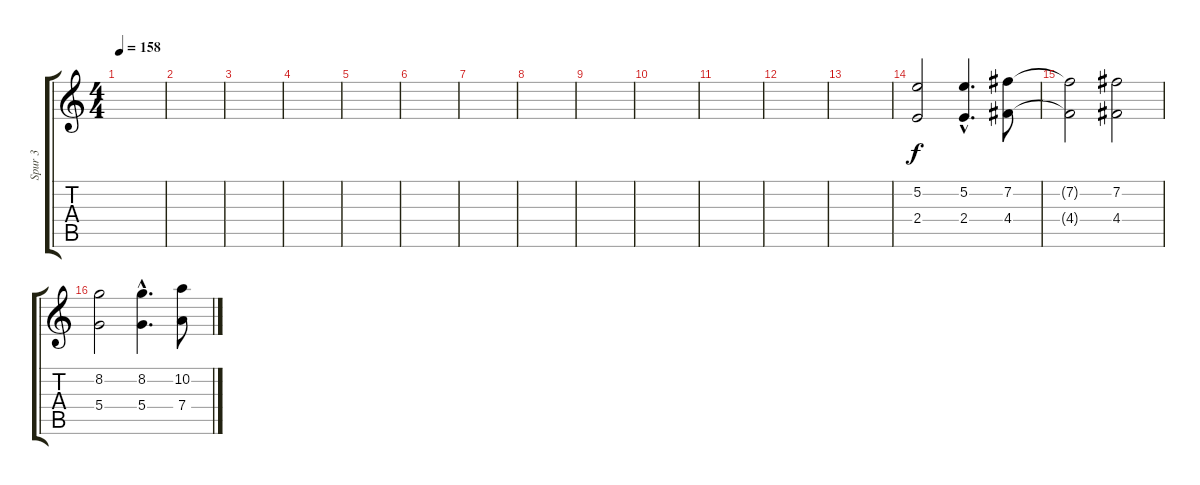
\track ("Spur 3" "Spur 3") {instrument overdrivenguitar}
\staff {score tabs}
\tuning (E4 B3 G3 D3 A2 E2) {hide}
\ts (4 4)
\tempo 158
\clef g2
\ks c
|
|
|
|
|
|
|
|
|
|
|
|
|
(5.2 2.4).2 (5.2{hac} 2.4{hac}).4{d} (7.2 4.4).8 |
(7.2{t} 4.4{t}).2 (7.2 4.4).2 |
(8.2 5.4).2 (8.2{hac} 5.4{hac}).4{d} (10.2 7.4).8
